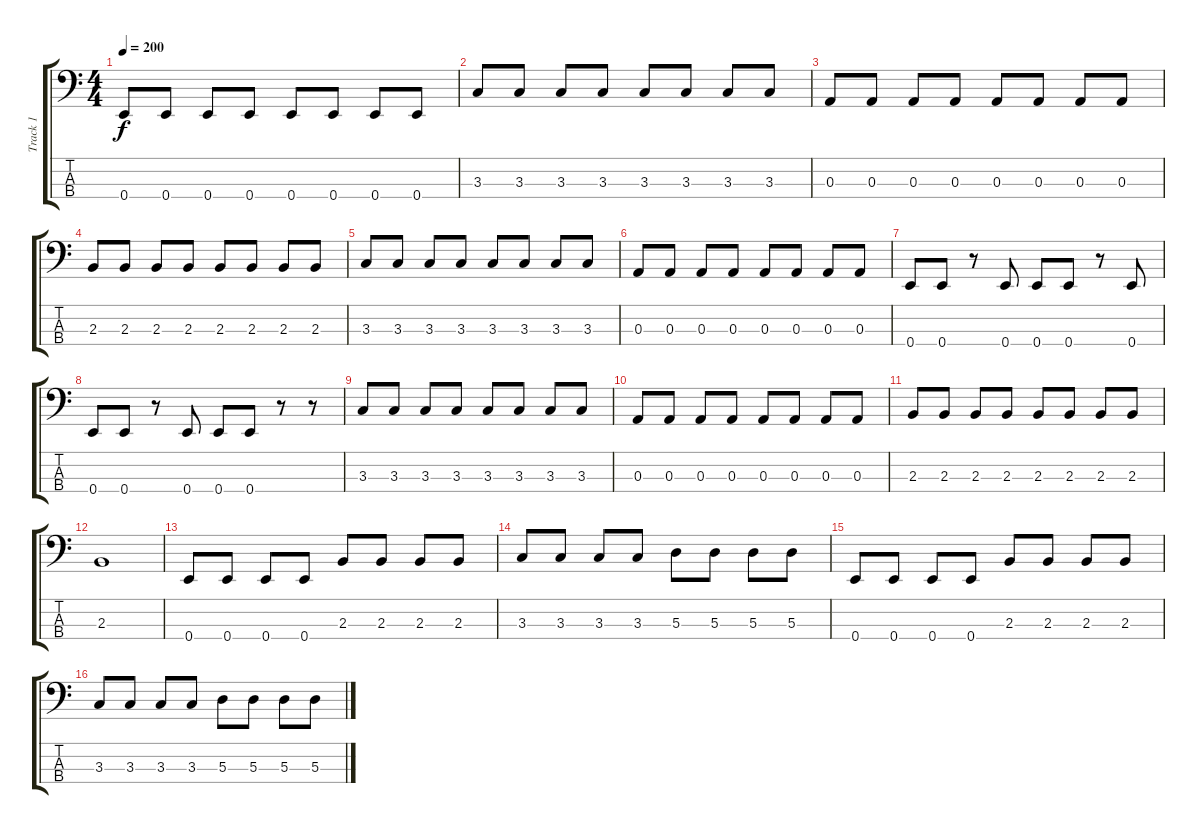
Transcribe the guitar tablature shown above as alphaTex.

\track ("Track 1" "Track 1") {instrument acousticguitarsteel}
\staff {score tabs}
\tuning (G2 D2 A1 E1) {hide}
\ts (4 4)
\tempo 200
\clef f4
\ks c
0.4.8{dy f instrument acousticguitarsteel} 0.4.8 0.4.8 0.4.8 0.4.8 0.4.8 0.4.8 0.4.8 |
3.3.8 3.3.8 3.3.8 3.3.8 3.3.8 3.3.8 3.3.8 3.3.8 |
0.3.8 0.3.8 0.3.8 0.3.8 0.3.8 0.3.8 0.3.8 0.3.8 |
2.3.8 2.3.8 2.3.8 2.3.8 2.3.8 2.3.8 2.3.8 2.3.8 |
3.3.8 3.3.8 3.3.8 3.3.8 3.3.8 3.3.8 3.3.8 3.3.8 |
0.3.8 0.3.8 0.3.8 0.3.8 0.3.8 0.3.8 0.3.8 0.3.8 |
0.4.8 0.4.8 r.8 0.4.8 0.4.8 0.4.8 r.8 0.4.8 |
0.4.8 0.4.8 r.8 0.4.8 0.4.8 0.4.8 r.8 r.8 |
3.3.8 3.3.8 3.3.8 3.3.8 3.3.8 3.3.8 3.3.8 3.3.8 |
0.3.8 0.3.8 0.3.8 0.3.8 0.3.8 0.3.8 0.3.8 0.3.8 |
2.3.8 2.3.8 2.3.8 2.3.8 2.3.8 2.3.8 2.3.8 2.3.8 |
2.3.1 |
0.4.8 0.4.8 0.4.8 0.4.8 2.3.8 2.3.8 2.3.8 2.3.8 |
3.3.8 3.3.8 3.3.8 3.3.8 5.3.8 5.3.8 5.3.8 5.3.8 |
0.4.8 0.4.8 0.4.8 0.4.8 2.3.8 2.3.8 2.3.8 2.3.8 |
3.3.8 3.3.8 3.3.8 3.3.8 5.3.8 5.3.8 5.3.8 5.3.8
